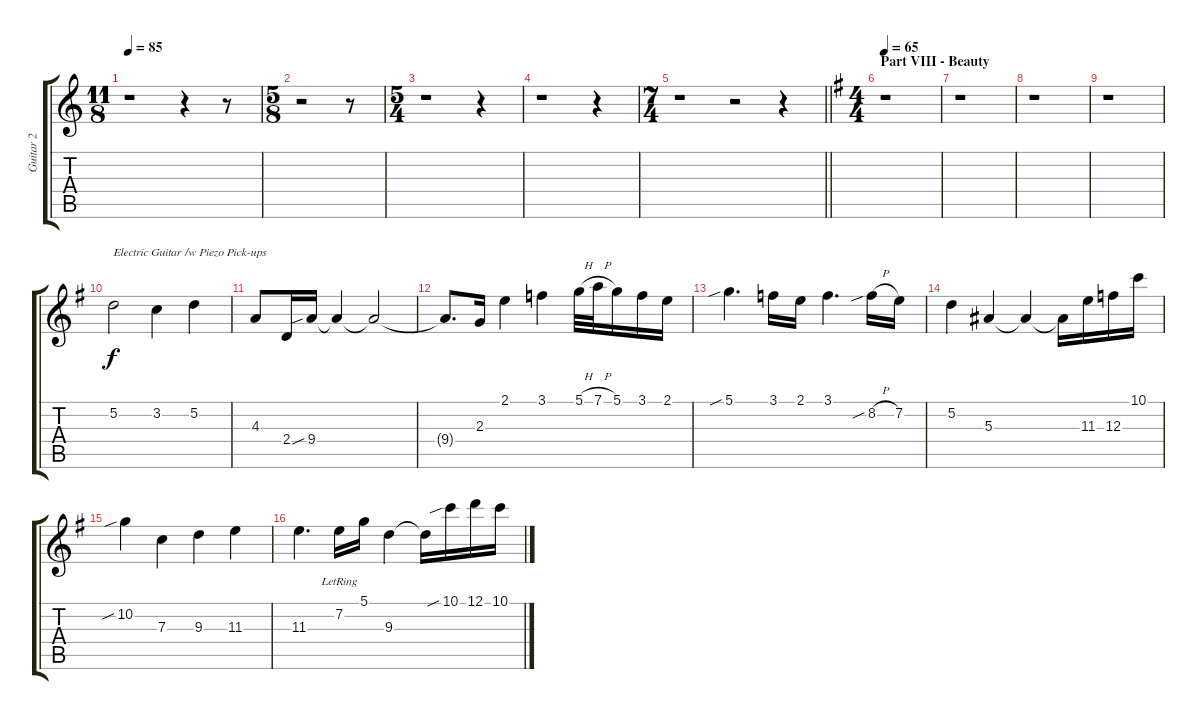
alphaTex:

\track ("Guitar 2" "Guitar 2") {instrument overdrivenguitar}
\staff {score tabs}
\tuning (D4 A3 F3 C3 G2 D2) {hide}
\ts (11 8)
\tempo 85
\clef g2
\ks aminor
r.1{dy fff} r.4 r.8 |
\ts (5 8)
r.2 r.8 |
\ts (5 4)
r.1 r.4 |
r.1 r.4 |
\ts (7 4)
\barLineRight lightlight
r.1 r.2 r.4 |
\ts (4 4)
\section ("" "Part VIII - Beauty")
\tempo 65
\ks eminor
r.1 |
r.1 |
r.1 |
r.1 |
5.2.2{txt "Electric Guitar /w Piezo Pick-ups" dy f balance 12 instrument acousticguitarsteel} 3.2.4 5.2.4 |
4.3.8 2.4.16 9.4{sib}.16 9.4{t}.4 9.4{t}.2 |
9.4{t}.8{d} 2.3.16 2.1.4 3.1.4 5.1{h}.32 7.1{h}.32 5.1.16 3.1.16 2.1.16 |
5.1{sib}.4{d} 3.1.16 2.1.16 3.1.4{d} 8.2{sib h}.16 7.2.16 |
5.2.4 5.3.4 5.3{t}.4 5.3{t}.16 11.3.16 12.3.16 10.1.16 |
10.2{sib}.4 7.3.4 9.3.4 11.3.4 |
11.3.4{d} 7.2{lr}.16 5.1.16 9.3.4 9.3{t}.16 10.1{sib}.16 12.1.16 10.1.16
